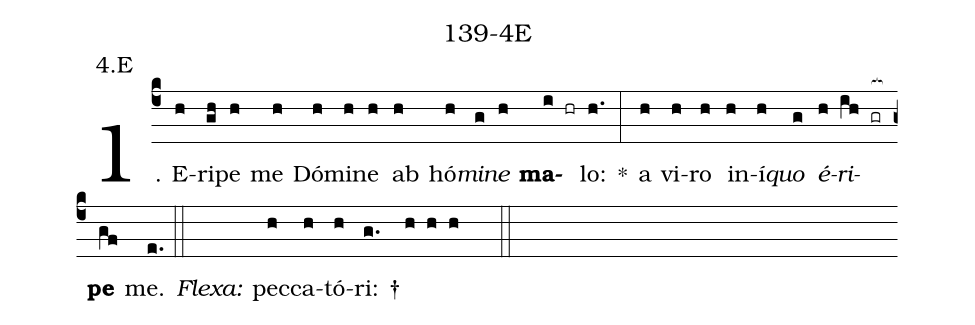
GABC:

name: 139-4E;
annotation: 4.E;
%%
(c4)1. E(h)ri(gh)pe(h) me(h) Dó(h)mi(h)ne(h) ab(h) hó(h)<i>mi</i>(g)<i>ne</i>(h) <b>ma</b>(i hr)lo:(h.) *(:) a(h) vi(h)ro(h) in(h)í(h)<i>quo</i>(g) <i>é</i>(h)<i>ri</i>(ih gr[ocb:1{])<b>pe</b>(gf[ocb:0}]) me.(e.) (::)
<i>Flexa:</i>(////)  pec(h)ca(h)tó(h)ri: †(g.//// h h h  ::)
